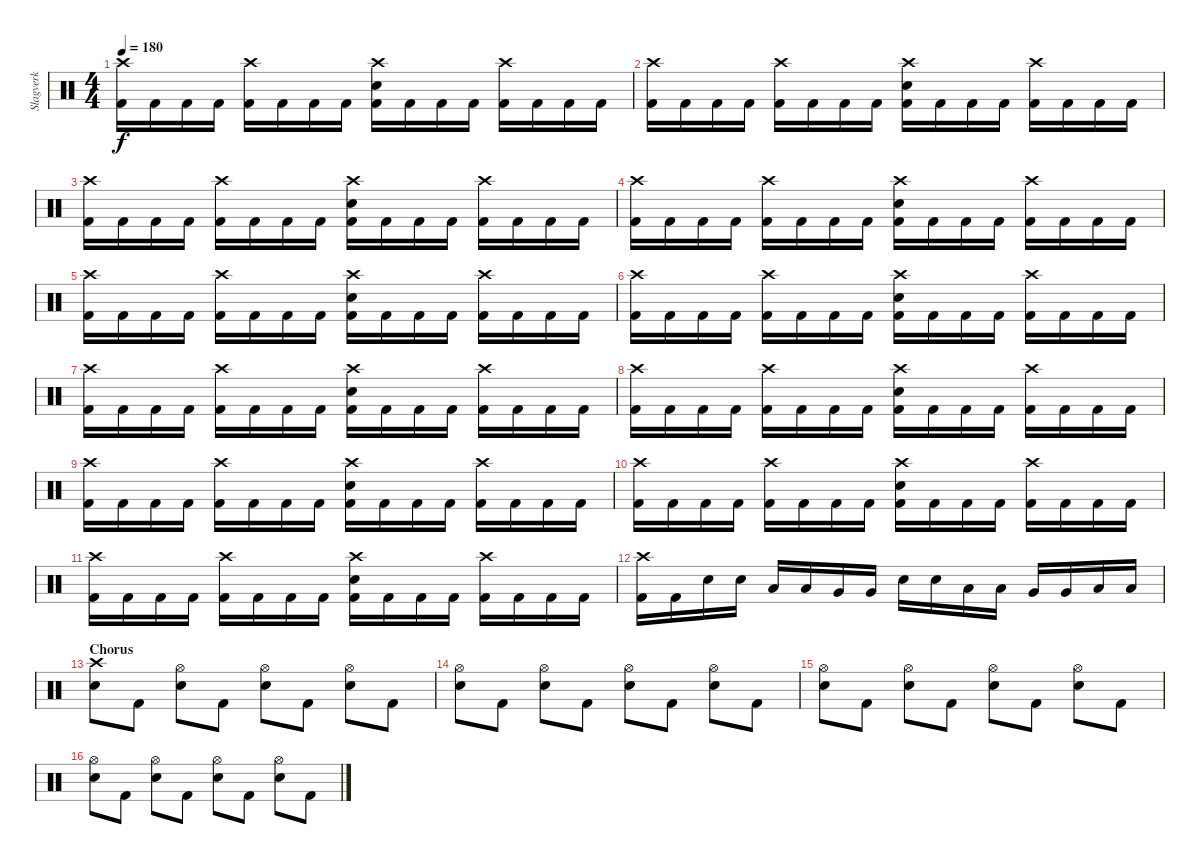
\track ("Slagverk" "Slagverk") {instrument percussion}
\staff {score}
\articulation defaults
\ts (4 4)
\tempo 180
\clef neutral
\ks c
("Crash high (hit)" "Kick (hit) 2").16{dy f} "Kick (hit) 2".16 "Kick (hit) 2".16 "Kick (hit) 2".16 ("Crash high (hit)" "Kick (hit) 2").16 "Kick (hit) 2".16 "Kick (hit) 2".16 "Kick (hit) 2".16 ("Crash high (hit)" "Electric Snare (hit)" "Kick (hit) 2").16 "Kick (hit) 2".16 "Kick (hit) 2".16 "Kick (hit) 2".16 ("Crash high (hit)" "Kick (hit) 2").16 "Kick (hit) 2".16 "Kick (hit) 2".16 "Kick (hit) 2".16 |
("Crash high (hit)" "Kick (hit) 2").16 "Kick (hit) 2".16 "Kick (hit) 2".16 "Kick (hit) 2".16 ("Crash high (hit)" "Kick (hit) 2").16 "Kick (hit) 2".16 "Kick (hit) 2".16 "Kick (hit) 2".16 ("Crash high (hit)" "Electric Snare (hit)" "Kick (hit) 2").16 "Kick (hit) 2".16 "Kick (hit) 2".16 "Kick (hit) 2".16 ("Crash high (hit)" "Kick (hit) 2").16 "Kick (hit) 2".16 "Kick (hit) 2".16 "Kick (hit) 2".16 |
("Crash high (hit)" "Kick (hit) 2").16 "Kick (hit) 2".16 "Kick (hit) 2".16 "Kick (hit) 2".16 ("Crash high (hit)" "Kick (hit) 2").16 "Kick (hit) 2".16 "Kick (hit) 2".16 "Kick (hit) 2".16 ("Crash high (hit)" "Electric Snare (hit)" "Kick (hit) 2").16 "Kick (hit) 2".16 "Kick (hit) 2".16 "Kick (hit) 2".16 ("Crash high (hit)" "Kick (hit) 2").16 "Kick (hit) 2".16 "Kick (hit) 2".16 "Kick (hit) 2".16 |
("Crash high (hit)" "Kick (hit) 2").16 "Kick (hit) 2".16 "Kick (hit) 2".16 "Kick (hit) 2".16 ("Crash high (hit)" "Kick (hit) 2").16 "Kick (hit) 2".16 "Kick (hit) 2".16 "Kick (hit) 2".16 ("Crash high (hit)" "Electric Snare (hit)" "Kick (hit) 2").16 "Kick (hit) 2".16 "Kick (hit) 2".16 "Kick (hit) 2".16 ("Crash high (hit)" "Kick (hit) 2").16 "Kick (hit) 2".16 "Kick (hit) 2".16 "Kick (hit) 2".16 |
("Crash high (hit)" "Kick (hit) 2").16 "Kick (hit) 2".16 "Kick (hit) 2".16 "Kick (hit) 2".16 ("Crash high (hit)" "Kick (hit) 2").16 "Kick (hit) 2".16 "Kick (hit) 2".16 "Kick (hit) 2".16 ("Crash high (hit)" "Electric Snare (hit)" "Kick (hit) 2").16 "Kick (hit) 2".16 "Kick (hit) 2".16 "Kick (hit) 2".16 ("Crash high (hit)" "Kick (hit) 2").16 "Kick (hit) 2".16 "Kick (hit) 2".16 "Kick (hit) 2".16 |
("Crash high (hit)" "Kick (hit) 2").16 "Kick (hit) 2".16 "Kick (hit) 2".16 "Kick (hit) 2".16 ("Crash high (hit)" "Kick (hit) 2").16 "Kick (hit) 2".16 "Kick (hit) 2".16 "Kick (hit) 2".16 ("Crash high (hit)" "Electric Snare (hit)" "Kick (hit) 2").16 "Kick (hit) 2".16 "Kick (hit) 2".16 "Kick (hit) 2".16 ("Crash high (hit)" "Kick (hit) 2").16 "Kick (hit) 2".16 "Kick (hit) 2".16 "Kick (hit) 2".16 |
("Crash high (hit)" "Kick (hit) 2").16 "Kick (hit) 2".16 "Kick (hit) 2".16 "Kick (hit) 2".16 ("Crash high (hit)" "Kick (hit) 2").16 "Kick (hit) 2".16 "Kick (hit) 2".16 "Kick (hit) 2".16 ("Crash high (hit)" "Electric Snare (hit)" "Kick (hit) 2").16 "Kick (hit) 2".16 "Kick (hit) 2".16 "Kick (hit) 2".16 ("Crash high (hit)" "Kick (hit) 2").16 "Kick (hit) 2".16 "Kick (hit) 2".16 "Kick (hit) 2".16 |
("Crash high (hit)" "Kick (hit) 2").16 "Kick (hit) 2".16 "Kick (hit) 2".16 "Kick (hit) 2".16 ("Crash high (hit)" "Kick (hit) 2").16 "Kick (hit) 2".16 "Kick (hit) 2".16 "Kick (hit) 2".16 ("Crash high (hit)" "Electric Snare (hit)" "Kick (hit) 2").16 "Kick (hit) 2".16 "Kick (hit) 2".16 "Kick (hit) 2".16 ("Crash high (hit)" "Kick (hit) 2").16 "Kick (hit) 2".16 "Kick (hit) 2".16 "Kick (hit) 2".16 |
("Crash high (hit)" "Kick (hit) 2").16 "Kick (hit) 2".16 "Kick (hit) 2".16 "Kick (hit) 2".16 ("Crash high (hit)" "Kick (hit) 2").16 "Kick (hit) 2".16 "Kick (hit) 2".16 "Kick (hit) 2".16 ("Crash high (hit)" "Electric Snare (hit)" "Kick (hit) 2").16 "Kick (hit) 2".16 "Kick (hit) 2".16 "Kick (hit) 2".16 ("Crash high (hit)" "Kick (hit) 2").16 "Kick (hit) 2".16 "Kick (hit) 2".16 "Kick (hit) 2".16 |
("Crash high (hit)" "Kick (hit) 2").16 "Kick (hit) 2".16 "Kick (hit) 2".16 "Kick (hit) 2".16 ("Crash high (hit)" "Kick (hit) 2").16 "Kick (hit) 2".16 "Kick (hit) 2".16 "Kick (hit) 2".16 ("Crash high (hit)" "Electric Snare (hit)" "Kick (hit) 2").16 "Kick (hit) 2".16 "Kick (hit) 2".16 "Kick (hit) 2".16 ("Crash high (hit)" "Kick (hit) 2").16 "Kick (hit) 2".16 "Kick (hit) 2".16 "Kick (hit) 2".16 |
("Crash high (hit)" "Kick (hit) 2").16 "Kick (hit) 2".16 "Kick (hit) 2".16 "Kick (hit) 2".16 ("Crash high (hit)" "Kick (hit) 2").16 "Kick (hit) 2".16 "Kick (hit) 2".16 "Kick (hit) 2".16 ("Crash high (hit)" "Electric Snare (hit)" "Kick (hit) 2").16 "Kick (hit) 2".16 "Kick (hit) 2".16 "Kick (hit) 2".16 ("Crash high (hit)" "Kick (hit) 2").16 "Kick (hit) 2".16 "Kick (hit) 2".16 "Kick (hit) 2".16 |
("Crash high (hit)" "Kick (hit) 2").16 "Kick (hit) 2".16 "Electric Snare (hit)".16 "Electric Snare (hit)".16 "Low Tom (hit)".16 "Low Tom (hit)".16 "Very Low Tom (hit)".16 "Very Low Tom (hit)".16 "Electric Snare (hit)".16 "Electric Snare (hit)".16 "Low Tom (hit)".16 "Low Tom (hit)".16 "Very Low Tom (hit)".16 "Very Low Tom (hit)".16 "Low Floor Tom (hit)".16 "Low Floor Tom (hit)".16 |
\section ("" "Chorus")
("Crash high (hit)" "Electric Snare (hit)").8 "Kick (hit) 2".8 ("Hi-Hat (open)" "Electric Snare (hit)").8 "Kick (hit) 2".8 ("Hi-Hat (open)" "Electric Snare (hit)").8 "Kick (hit) 2".8 ("Hi-Hat (open)" "Electric Snare (hit)").8 "Kick (hit) 2".8 |
("Hi-Hat (open)" "Electric Snare (hit)").8 "Kick (hit) 2".8 ("Hi-Hat (open)" "Electric Snare (hit)").8 "Kick (hit) 2".8 ("Hi-Hat (open)" "Electric Snare (hit)").8 "Kick (hit) 2".8 ("Hi-Hat (open)" "Electric Snare (hit)").8 "Kick (hit) 2".8 |
("Hi-Hat (open)" "Electric Snare (hit)").8 "Kick (hit) 2".8 ("Hi-Hat (open)" "Electric Snare (hit)").8 "Kick (hit) 2".8 ("Hi-Hat (open)" "Electric Snare (hit)").8 "Kick (hit) 2".8 ("Hi-Hat (open)" "Electric Snare (hit)").8 "Kick (hit) 2".8 |
("Hi-Hat (open)" "Electric Snare (hit)").8 "Kick (hit) 2".8 ("Hi-Hat (open)" "Electric Snare (hit)").8 "Kick (hit) 2".8 ("Hi-Hat (open)" "Electric Snare (hit)").8 "Kick (hit) 2".8 ("Hi-Hat (open)" "Electric Snare (hit)").8 "Kick (hit) 2".8
